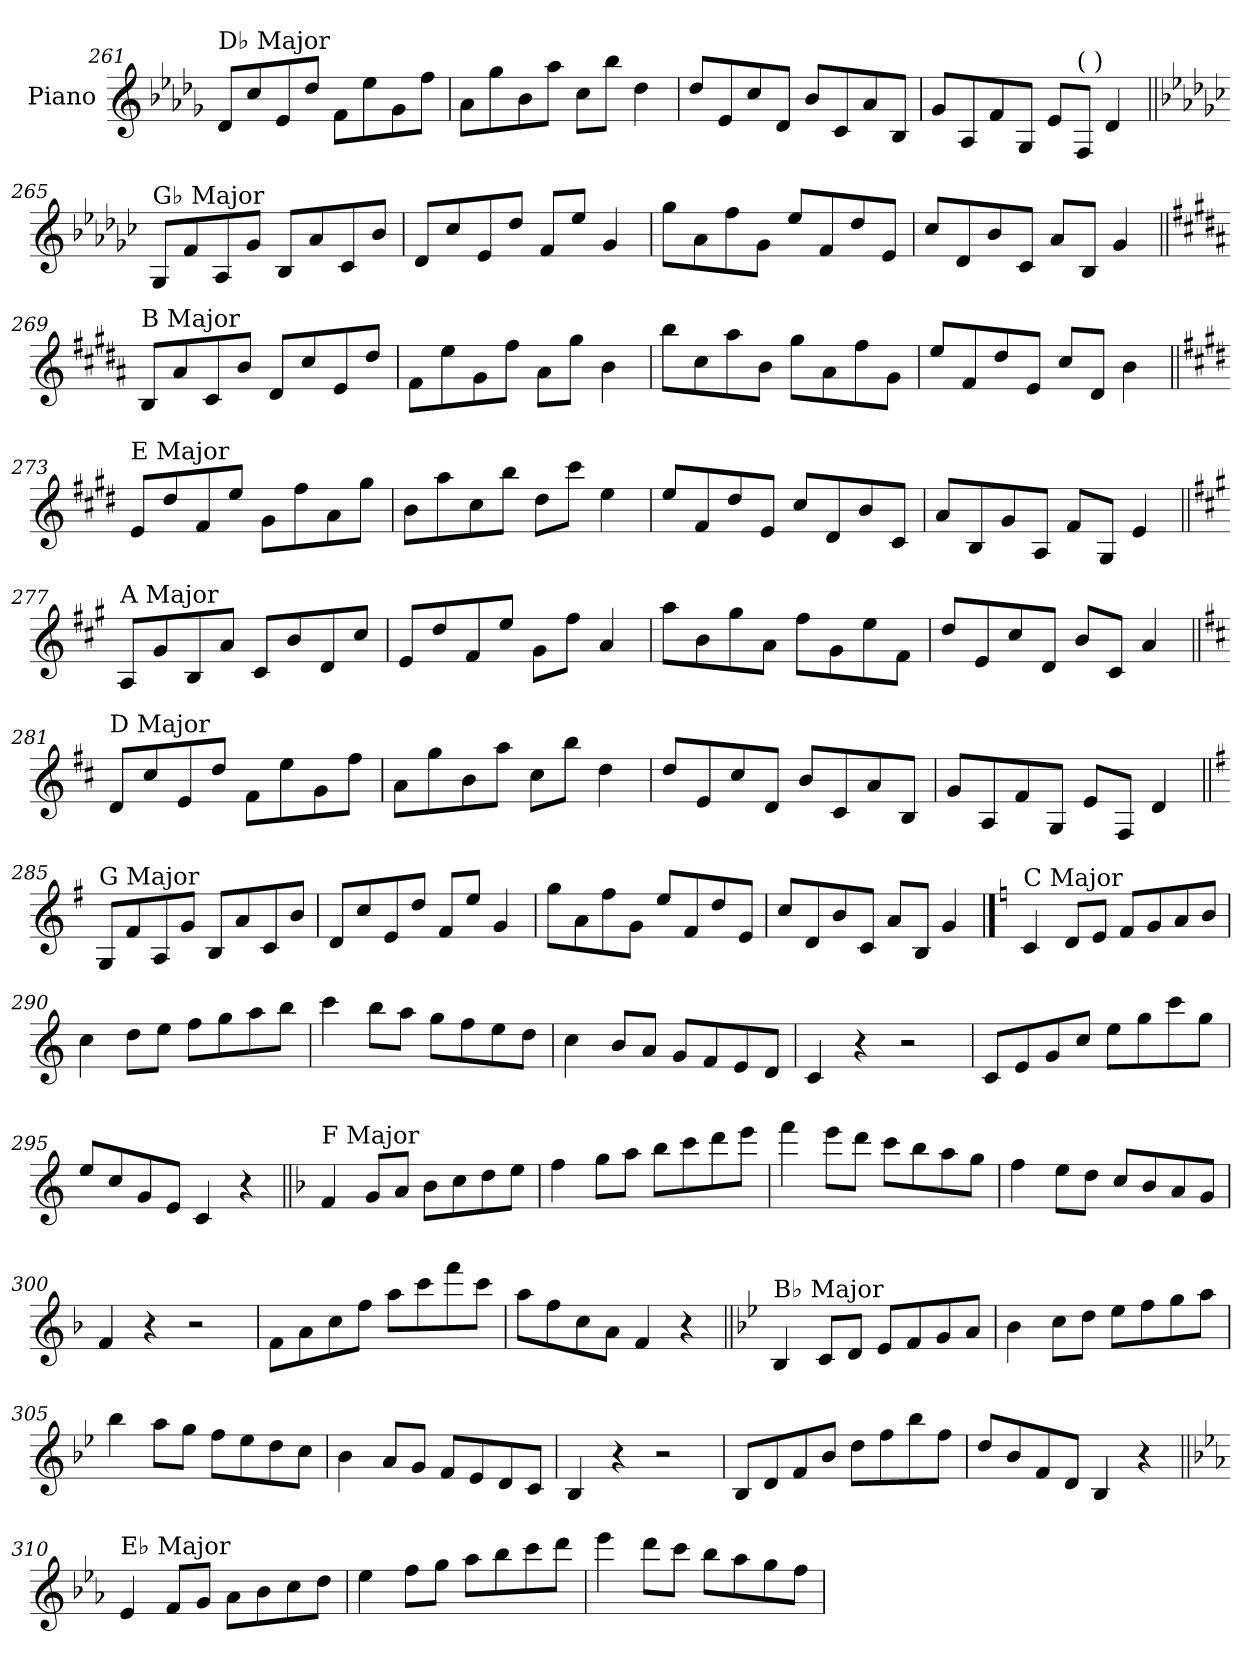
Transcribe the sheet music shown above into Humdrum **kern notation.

**kern
*part1
*staff1
*I"Piano
*I'Pno.
!!LO:LB:g=z
*clefG2
*k[b-e-a-d-g-]
=261
!LO:TX:a:t=D♭ Major
8d-/L
8cc/
8e-/
8dd-/J
8f\L
8ee-\
8g-\
8ff\J
=262
8a-\L
8gg-\
8b-\
8aa-\J
8cc\L
8bb-\J
4dd-\
=263
8dd-/L
8e-/
8cc/
8d-/J
8b-/L
8c/
8a-/
8B-/J
=264
8g-/L
8A-/
8f/
8G-/J
8e-/L
!LO:TX:a:t=(    )
8F/J
4d-/
!!LO:LB:g=z
=265||
*k[b-e-a-d-g-c-]
!LO:TX:a:t=G♭ Major
8G-/L
8f/
8A-/
8g-/J
8B-/L
8a-/
8c-/
8b-/J
=266
8d-/L
8cc-/
8e-/
8dd-/J
8f/L
8ee-/J
4g-/
=267
8gg-\L
8a-\
8ff\
8g-\J
8ee-/L
8f/
8dd-/
8e-/J
=268
8cc-/L
8d-/
8b-/
8c-/J
8a-/L
8B-/J
4g-/
!!LO:LB:g=z
=269||
*k[f#c#g#d#a#]
!LO:TX:a:t=B Major
8B/L
8a#/
8c#/
8b/J
8d#/L
8cc#/
8e/
8dd#/J
=270
8f#\L
8ee\
8g#\
8ff#\J
8a#\L
8gg#\J
4b\
=271
8bb\L
8cc#\
8aa#\
8b\J
8gg#\L
8a#\
8ff#\
8g#\J
=272
8ee/L
8f#/
8dd#/
8e/J
8cc#/L
8d#/J
4b\
!!LO:LB:g=z
=273||
*k[f#c#g#d#]
!LO:TX:a:t=E Major
8e/L
8dd#/
8f#/
8ee/J
8g#\L
8ff#\
8a\
8gg#\J
=274
8b\L
8aa\
8cc#\
8bb\J
8dd#\L
8ccc#\J
4ee\
=275
8ee/L
8f#/
8dd#/
8e/J
8cc#/L
8d#/
8b/
8c#/J
=276
8a/L
8B/
8g#/
8A/J
8f#/L
8G#/J
4e/
!!LO:LB:g=z
=277||
*k[f#c#g#]
!LO:TX:a:t=A Major
8A/L
8g#/
8B/
8a/J
8c#/L
8b/
8d/
8cc#/J
=278
8e/L
8dd/
8f#/
8ee/J
8g#\L
8ff#\J
4a/
=279
8aa\L
8b\
8gg#\
8a\J
8ff#\L
8g#\
8ee\
8f#\J
=280
8dd/L
8e/
8cc#/
8d/J
8b/L
8c#/J
4a/
!!LO:LB:g=z
=281||
*k[f#c#]
!LO:TX:a:t=D Major
8d/L
8cc#/
8e/
8dd/J
8f#\L
8ee\
8g\
8ff#\J
=282
8a\L
8gg\
8b\
8aa\J
8cc#\L
8bb\J
4dd\
=283
8dd/L
8e/
8cc#/
8d/J
8b/L
8c#/
8a/
8B/J
=284
8g/L
8A/
8f#/
8G/J
8e/L
8F#/J
4d/
!!LO:LB:g=z
=285||
*k[f#]
!LO:TX:a:t=G Major
8G/L
8f#/
8A/
8g/J
8B/L
8a/
8c/
8b/J
=286
8d/L
8cc/
8e/
8dd/J
8f#/L
8ee/J
4g/
=287
8gg\L
8a\
8ff#\
8g\J
8ee/L
8f#/
8dd/
8e/J
=288
8cc/L
8d/
8b/
8c/J
8a/L
8B/J
4g/
!!LO:PB:g=z
==289
*k[]
!LO:TX:a:t=C Major
4c/
8d/L
8e/J
8f/L
8g/
8a/
8b/J
=290
4cc\
8dd\L
8ee\J
8ff\L
8gg\
8aa\
8bb\J
=291
4ccc\
8bb\L
8aa\J
8gg\L
8ff\
8ee\
8dd\J
=292
4cc\
8b/L
8a/J
8g/L
8f/
8e/
8d/J
=293
4c/
4r
2r
=294
8c/L
8e/
8g/
8cc/J
8ee\L
8gg\
8ccc\
8gg\J
=295
8ee/L
8cc/
8g/
8e/J
4c/
4r
!!LO:LB:g=z
=296||
*k[b-]
!LO:TX:a:t=F Major
4f/
8g/L
8a/J
8b-\L
8cc\
8dd\
8ee\J
=297
4ff\
8gg\L
8aa\J
8bb-\L
8ccc\
8ddd\
8eee\J
=298
4fff\
8eee\L
8ddd\J
8ccc\L
8bb-\
8aa\
8gg\J
=299
4ff\
8ee\L
8dd\J
8cc/L
8b-/
8a/
8g/J
=300
4f/
4r
2r
=301
8f\L
8a\
8cc\
8ff\J
8aa\L
8ccc\
8fff\
8ccc\J
=302
8aa\L
8ff\
8cc\
8a\J
4f/
4r
!!LO:LB:g=z
=303||
*k[b-e-]
!LO:TX:a:t=B♭ Major
4B-/
8c/L
8d/J
8e-/L
8f/
8g/
8a/J
=304
4b-\
8cc\L
8dd\J
8ee-\L
8ff\
8gg\
8aa\J
=305
4bb-\
8aa\L
8gg\J
8ff\L
8ee-\
8dd\
8cc\J
=306
4b-\
8a/L
8g/J
8f/L
8e-/
8d/
8c/J
=307
4B-/
4r
2r
=308
8B-/L
8d/
8f/
8b-/J
8dd\L
8ff\
8bb-\
8ff\J
=309
8dd/L
8b-/
8f/
8d/J
4B-/
4r
!!LO:LB:g=z
=310||
*k[b-e-a-]
!LO:TX:a:t=E♭ Major
4e-/
8f/L
8g/J
8a-\L
8b-\
8cc\
8dd\J
=311
4ee-\
8ff\L
8gg\J
8aa-\L
8bb-\
8ccc\
8ddd\J
=312
4eee-\
8ddd\L
8ccc\J
8bb-\L
8aa-\
8gg\
8ff\J
=
*-
